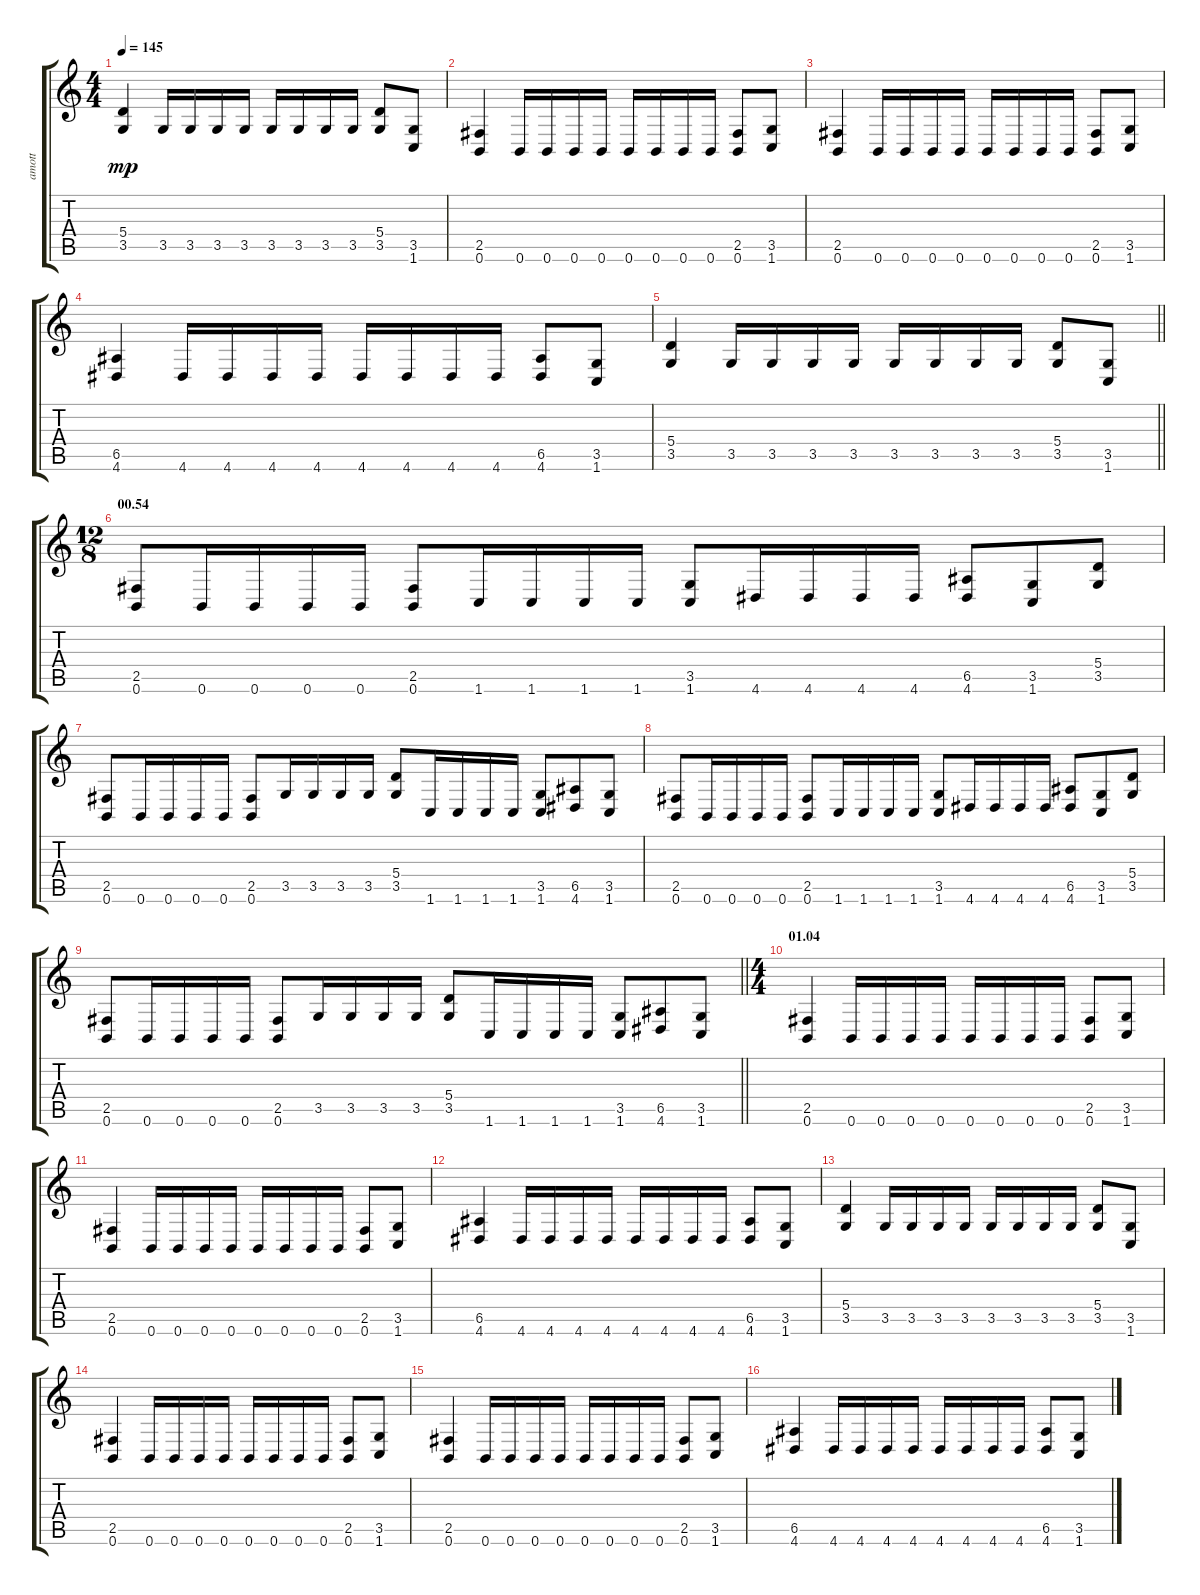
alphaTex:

\track ("amott" "amott") {instrument distortionguitar}
\staff {score tabs}
\tuning (B3 Gb3 D3 A2 E2 B1) {hide}
\ts (4 4)
\tempo 145
\clef g2
\ks c
(5.4 3.5).4{dy mp} 3.5.16 3.5.16 3.5.16 3.5.16 3.5.16 3.5.16 3.5.16 3.5.16 (5.4 3.5).8 (3.5 1.6).8 |
(2.5 0.6).4 0.6.16 0.6.16 0.6.16 0.6.16 0.6.16 0.6.16 0.6.16 0.6.16 (2.5 0.6).8 (3.5 1.6).8 |
(2.5 0.6).4 0.6.16 0.6.16 0.6.16 0.6.16 0.6.16 0.6.16 0.6.16 0.6.16 (2.5 0.6).8 (3.5 1.6).8 |
(6.5 4.6).4 4.6.16 4.6.16 4.6.16 4.6.16 4.6.16 4.6.16 4.6.16 4.6.16 (6.5 4.6).8 (3.5 1.6).8 |
\barLineRight lightlight
(5.4 3.5).4 3.5.16 3.5.16 3.5.16 3.5.16 3.5.16 3.5.16 3.5.16 3.5.16 (5.4 3.5).8 (3.5 1.6).8 |
\ts (12 8)
\section ("" "00.54")
(2.5 0.6).8 0.6.16 0.6.16 0.6.16 0.6.16 (2.5 0.6).8 1.6.16 1.6.16 1.6.16 1.6.16 (3.5 1.6).8 4.6.16 4.6.16 4.6.16 4.6.16 (6.5 4.6).8 (3.5 1.6).8 (5.4 3.5).8 |
(2.5 0.6).8 0.6.16 0.6.16 0.6.16 0.6.16 (2.5 0.6).8 3.5.16 3.5.16 3.5.16 3.5.16 (5.4 3.5).8 1.6.16 1.6.16 1.6.16 1.6.16 (3.5 1.6).8 (6.5 4.6).8 (3.5 1.6).8 |
(2.5 0.6).8 0.6.16 0.6.16 0.6.16 0.6.16 (2.5 0.6).8 1.6.16 1.6.16 1.6.16 1.6.16 (3.5 1.6).8 4.6.16 4.6.16 4.6.16 4.6.16 (6.5 4.6).8 (3.5 1.6).8 (5.4 3.5).8 |
\barLineRight lightlight
(2.5 0.6).8 0.6.16 0.6.16 0.6.16 0.6.16 (2.5 0.6).8 3.5.16 3.5.16 3.5.16 3.5.16 (5.4 3.5).8 1.6.16 1.6.16 1.6.16 1.6.16 (3.5 1.6).8 (6.5 4.6).8 (3.5 1.6).8 |
\ts (4 4)
\section ("" "01.04")
(2.5 0.6).4 0.6.16 0.6.16 0.6.16 0.6.16 0.6.16 0.6.16 0.6.16 0.6.16 (2.5 0.6).8 (3.5 1.6).8 |
(2.5 0.6).4 0.6.16 0.6.16 0.6.16 0.6.16 0.6.16 0.6.16 0.6.16 0.6.16 (2.5 0.6).8 (3.5 1.6).8 |
(6.5 4.6).4 4.6.16 4.6.16 4.6.16 4.6.16 4.6.16 4.6.16 4.6.16 4.6.16 (6.5 4.6).8 (3.5 1.6).8 |
(5.4 3.5).4 3.5.16 3.5.16 3.5.16 3.5.16 3.5.16 3.5.16 3.5.16 3.5.16 (5.4 3.5).8 (3.5 1.6).8 |
(2.5 0.6).4 0.6.16 0.6.16 0.6.16 0.6.16 0.6.16 0.6.16 0.6.16 0.6.16 (2.5 0.6).8 (3.5 1.6).8 |
(2.5 0.6).4 0.6.16 0.6.16 0.6.16 0.6.16 0.6.16 0.6.16 0.6.16 0.6.16 (2.5 0.6).8 (3.5 1.6).8 |
(6.5 4.6).4 4.6.16 4.6.16 4.6.16 4.6.16 4.6.16 4.6.16 4.6.16 4.6.16 (6.5 4.6).8 (3.5 1.6).8
